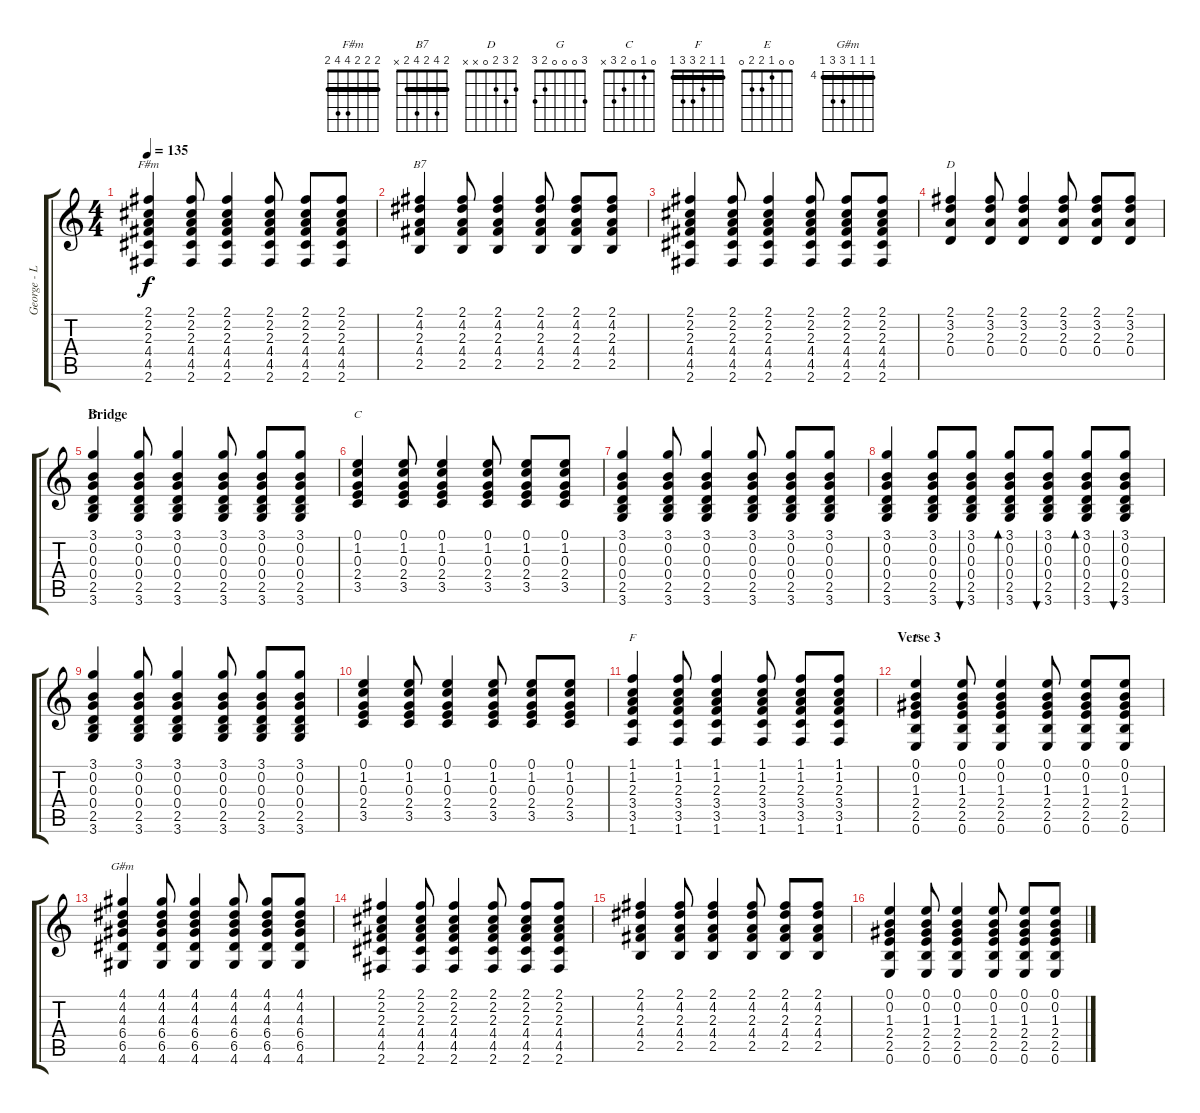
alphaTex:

\track ("George - Lead Guitar" "George - L") {instrument electricguitarclean}
\staff {score tabs}
\tuning (E4 B3 G3 D3 A2 E2) {hide}
\chord ("F#m" 2 2 2 4 4 2) {barre 2}
\chord ("B7" 2 4 2 4 2 x) {barre 2}
\chord ("D" 2 3 2 0 x x)
\chord ("G" 3 0 0 0 2 3)
\chord ("C" 0 1 0 2 3 x)
\chord ("F" 1 1 2 3 3 1) {barre 1}
\chord ("E" 0 0 1 2 2 0)
\chord ("G#m" 4 4 4 6 6 4) {firstfret 4 barre 4}
\ts (4 4)
\tempo 135
\clef g2
\ks c
(2.1 2.2 2.3 4.4 4.5 2.6).4{ch "F#m" dy f} (2.1 2.2 2.3 4.4 4.5 2.6).8 (2.1 2.2 2.3 4.4 4.5 2.6).4 (2.1 2.2 2.3 4.4 4.5 2.6).8 (2.1 2.2 2.3 4.4 4.5 2.6).8 (2.1 2.2 2.3 4.4 4.5 2.6).8 |
(2.1 4.2 2.3 4.4 2.5).4{ch "B7"} (2.1 4.2 2.3 4.4 2.5).8 (2.1 4.2 2.3 4.4 2.5).4 (2.1 4.2 2.3 4.4 2.5).8 (2.1 4.2 2.3 4.4 2.5).8 (2.1 4.2 2.3 4.4 2.5).8 |
(2.1 2.2 2.3 4.4 4.5 2.6).4 (2.1 2.2 2.3 4.4 4.5 2.6).8 (2.1 2.2 2.3 4.4 4.5 2.6).4 (2.1 2.2 2.3 4.4 4.5 2.6).8 (2.1 2.2 2.3 4.4 4.5 2.6).8 (2.1 2.2 2.3 4.4 4.5 2.6).8 |
(2.1 3.2 2.3 0.4).4{ch "D"} (2.1 3.2 2.3 0.4).8 (2.1 3.2 2.3 0.4).4 (2.1 3.2 2.3 0.4).8 (2.1 3.2 2.3 0.4).8 (2.1 3.2 2.3 0.4).8 |
\section ("" "Bridge")
(3.1 0.2 0.3 0.4 2.5 3.6).4{ch "G"} (3.1 0.2 0.3 0.4 2.5 3.6).8 (3.1 0.2 0.3 0.4 2.5 3.6).4 (3.1 0.2 0.3 0.4 2.5 3.6).8 (3.1 0.2 0.3 0.4 2.5 3.6).8 (3.1 0.2 0.3 0.4 2.5 3.6).8 |
(0.1 1.2 0.3 2.4 3.5).4{ch "C"} (0.1 1.2 0.3 2.4 3.5).8 (0.1 1.2 0.3 2.4 3.5).4 (0.1 1.2 0.3 2.4 3.5).8 (0.1 1.2 0.3 2.4 3.5).8 (0.1 1.2 0.3 2.4 3.5).8 |
(3.1 0.2 0.3 0.4 2.5 3.6).4 (3.1 0.2 0.3 0.4 2.5 3.6).8 (3.1 0.2 0.3 0.4 2.5 3.6).4 (3.1 0.2 0.3 0.4 2.5 3.6).8 (3.1 0.2 0.3 0.4 2.5 3.6).8 (3.1 0.2 0.3 0.4 2.5 3.6).8 |
(3.1 0.2 0.3 0.4 2.5 3.6).4 (3.1 0.2 0.3 0.4 2.5 3.6).8 (3.1 0.2 0.3 0.4 2.5 3.6).8{bu 30} (3.1 0.2 0.3 0.4 2.5 3.6).8{bd 30} (3.1 0.2 0.3 0.4 2.5 3.6).8{bu 30} (3.1 0.2 0.3 0.4 2.5 3.6).8{bd 30} (3.1 0.2 0.3 0.4 2.5 3.6).8{bu 30} |
(3.1 0.2 0.3 0.4 2.5 3.6).4 (3.1 0.2 0.3 0.4 2.5 3.6).8 (3.1 0.2 0.3 0.4 2.5 3.6).4 (3.1 0.2 0.3 0.4 2.5 3.6).8 (3.1 0.2 0.3 0.4 2.5 3.6).8 (3.1 0.2 0.3 0.4 2.5 3.6).8 |
(0.1 1.2 0.3 2.4 3.5).4 (0.1 1.2 0.3 2.4 3.5).8 (0.1 1.2 0.3 2.4 3.5).4 (0.1 1.2 0.3 2.4 3.5).8 (0.1 1.2 0.3 2.4 3.5).8 (0.1 1.2 0.3 2.4 3.5).8 |
(1.1 1.2 2.3 3.4 3.5 1.6).4{ch "F"} (1.1 1.2 2.3 3.4 3.5 1.6).8 (1.1 1.2 2.3 3.4 3.5 1.6).4 (1.1 1.2 2.3 3.4 3.5 1.6).8 (1.1 1.2 2.3 3.4 3.5 1.6).8 (1.1 1.2 2.3 3.4 3.5 1.6).8 |
\section ("" "Verse 3")
(0.1 0.2 1.3 2.4 2.5 0.6).4{ch "E"} (0.1 0.2 1.3 2.4 2.5 0.6).8 (0.1 0.2 1.3 2.4 2.5 0.6).4 (0.1 0.2 1.3 2.4 2.5 0.6).8 (0.1 0.2 1.3 2.4 2.5 0.6).8 (0.1 0.2 1.3 2.4 2.5 0.6).8 |
(4.1 4.2 4.3 6.4 6.5 4.6).4{ch "G#m"} (4.1 4.2 4.3 6.4 6.5 4.6).8 (4.1 4.2 4.3 6.4 6.5 4.6).4 (4.1 4.2 4.3 6.4 6.5 4.6).8 (4.1 4.2 4.3 6.4 6.5 4.6).8 (4.1 4.2 4.3 6.4 6.5 4.6).8 |
(2.1 2.2 2.3 4.4 4.5 2.6).4 (2.1 2.2 2.3 4.4 4.5 2.6).8 (2.1 2.2 2.3 4.4 4.5 2.6).4 (2.1 2.2 2.3 4.4 4.5 2.6).8 (2.1 2.2 2.3 4.4 4.5 2.6).8 (2.1 2.2 2.3 4.4 4.5 2.6).8 |
(2.1 4.2 2.3 4.4 2.5).4 (2.1 4.2 2.3 4.4 2.5).8 (2.1 4.2 2.3 4.4 2.5).4 (2.1 4.2 2.3 4.4 2.5).8 (2.1 4.2 2.3 4.4 2.5).8 (2.1 4.2 2.3 4.4 2.5).8 |
(0.1 0.2 1.3 2.4 2.5 0.6).4 (0.1 0.2 1.3 2.4 2.5 0.6).8 (0.1 0.2 1.3 2.4 2.5 0.6).4 (0.1 0.2 1.3 2.4 2.5 0.6).8 (0.1 0.2 1.3 2.4 2.5 0.6).8 (0.1 0.2 1.3 2.4 2.5 0.6).8
